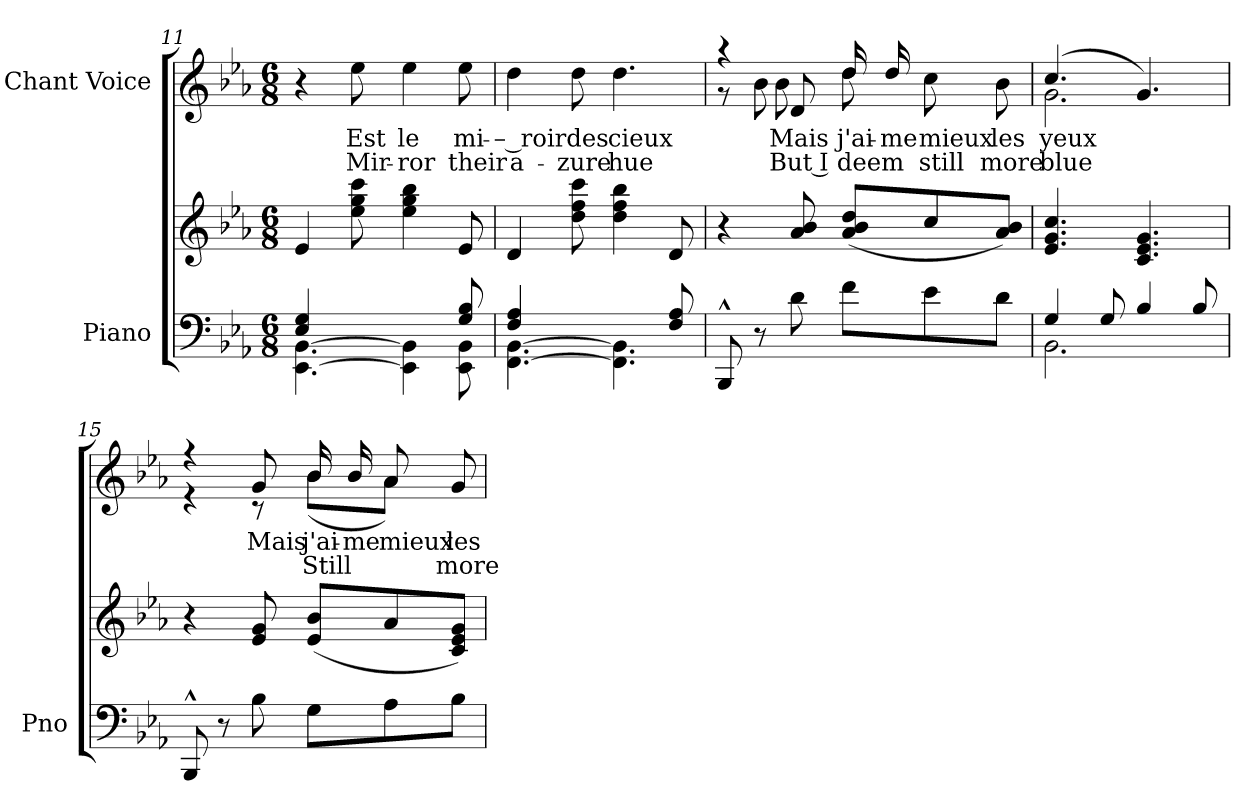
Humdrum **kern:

**kern	**kern	**kern	**text	**text
*part2	*part2	*part1	*part1	*part1
*staff3	*staff2	*staff1	*staff1	*staff1
*I"Piano	*	*I"Chant Voice	*	*
*I'Pno	*	*	*	*
*clefF4	*clefG2	*clefG2	*	*
*k[b-e-a-]	*k[b-e-a-]	*k[b-e-a-]	*	*
*M6/8	*M6/8	*M6/8	*	*
=11	=11	=11	=11	=11
*^	*	*	*	*
[4.EE-\ [>4.BB-\	4E-/ 4G/	4e-/	4r	.	.
!	!	!	!	!LO:LY:b	!LO:LY:b
.	4.ryy	8ee-\ 8gg\ 8ccc\	8ee-\	Est	Mir-
!	!	!	!	!LO:LY:b	!LO:LY:b
4EE-\] 4BB-\]	.	4ee-\ 4gg\ 4bb-\	4ee-\	le	-ror
!	!	!	!	!LO:LY:b	!LO:LY:b
8EE-\ 8BB-\	8G/ 8B-/	8e-/	8ee-\	mi-	their
!!LO:LB:g=z
=12	=12	=12	=12	=12	=12
!	!	!	!	!LO:LY:b	!LO:LY:b
[4.FF\ [>4.BB-\	4F/ 4A-/	4d/	4dd\	-– roir	a-
!	!	!	!	!LO:LY:b	!LO:LY:b
.	4.ryy	8dd\ 8ff\ 8ccc\	8dd\	des	-zure
!	!	!	!	!LO:LY:b	!LO:LY:b
4.FF\] 4.BB-\]	.	4dd\ 4ff\ 4bb-\	4.dd\	cieux	hue
.	8F/ 8A-/	8d/	.	.	.
*v	*v	*	*	*	*
=13	=13	=13	=13	=13
*	*	*^	*	*
8BBB-^^/	4r	4r	8r	.	.
8r	.	.	8b-\	.	.
!	!	!	!	!LO:LY:b	!LO:LY:b
8d\	8a-/ 8b-/	8d/	8b-!\	Mais	But I
!	!	!	!	!LO:LY:b	!LO:LY:b
8f\L	(8a-/ 8b-/ 8dd/L	16dd/	8dd\	j'ai-	deem
!	!	!	!	!LO:LY:b	!
.	.	16dd/	.	-me	.
!	!	!	!	!LO:LY:b	!LO:LY:b
8e-\	8cc/	8cc\	4ryy	mieux	still
!	!	!	!	!LO:LY:b	!LO:LY:b
8d\J	8a-/ 8b-/J)	8b-\	.	les	more
=14	=14	=14	=14	=14	=14
*^	*	*	*	*	*
!	!	!	!	!	!LO:LY:b	!LO:LY:b
4G/	2.BB-\	4.e-/ 4.g/ 4.cc/	(4.cc/	2.g\	yeux	blue
8G/	.	.	.	.	.	.
4B-/	.	4.c/ 4.e-/ 4.g/	4.g/)	.	.	.
8B-/	.	.	.	.	.	.
*v	*v	*	*	*	*	*
=15	=15	=15	=15	=15	=15
8BBB-^^/	4r	4r	4r	.	.
8r	.	.	.	.	.
!	!	!	!	!LO:LY:b	!
8B-\	8e-/ 8g/	8g/	8r	Mais	.
!	!	!	!	!LO:LY:b	!LO:LY:b
8G\L	(8e-/ 8b-/L	16b-/	(8b-\L	j'ai-	Still
!	!	!	!	!LO:LY:b	!
.	.	16b-/	.	-me	.
!	!	!	!	!LO:LY:b	!
8A-\	8a-/	8a-/	8a-\J)	mieux	.
!	!	!	!	!LO:LY:b	!LO:LY:b
8B-\J	8c/ 8e-/ 8g/J)	8g/	8ryy	les	more
*	*	*v	*v	*	*
=	=	=	=	=
*-	*-	*-	*-	*-
